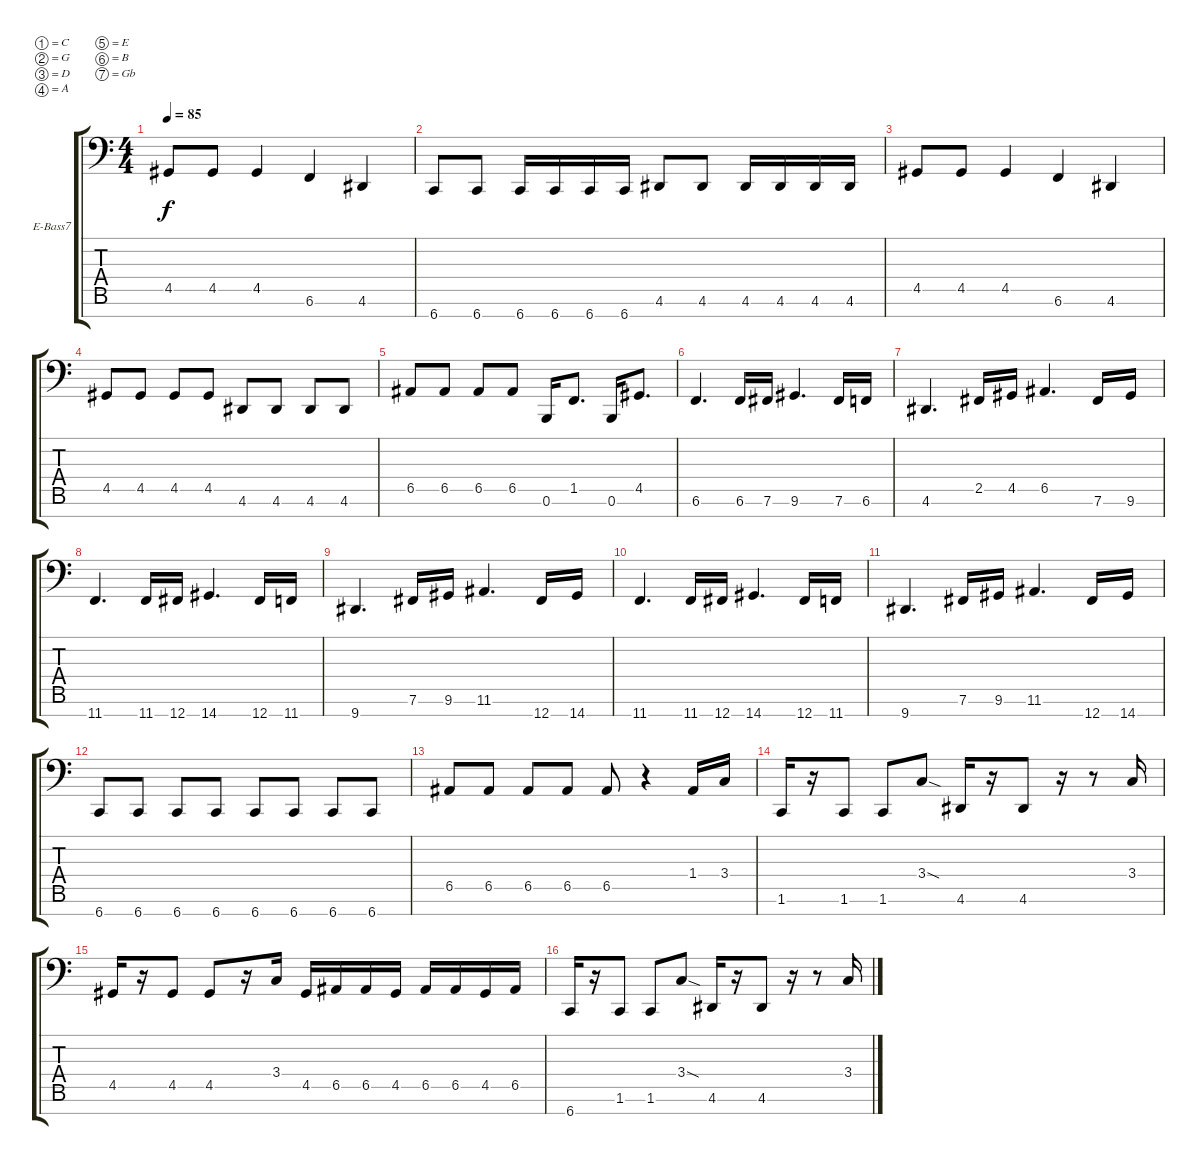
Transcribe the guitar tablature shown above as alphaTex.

\defaultSystemsLayout 4
\bracketExtendMode groupsimilarinstruments
\firstSystemTrackNameOrientation horizontal
\otherSystemsTrackNameOrientation horizontal
\track ("Electric Bass" "E-Bass7") {instrument electricbassfinger}
\staff {score tabs}
\tuning (C3 G2 D2 A1 E1 B0 Gb0)
\ts (4 4)
\tempo 85
\clef f4
\scale
0.333333
\ks c
4.5.8{dy f} 4.5.8 4.5.4 6.6.4 4.6.4 |
\scale
0.333333 6.7.8 6.7.8 6.7.16 6.7.16 6.7.16 6.7.16 4.6.8 4.6.8 4.6.16 4.6.16 4.6.16 4.6.16 |
\scale
0.333333 4.5.8 4.5.8 4.5.4 6.6.4 4.6.4 |
\scale
0.333333 4.5.8 4.5.8 4.5.8 4.5.8 4.6.8 4.6.8 4.6.8 4.6.8 |
\scale
0.333333 6.5.8 6.5.8 6.5.8 6.5.8 0.6.16 1.5.8{d} 0.6.16 4.5.8{d} |
\scale
0.333333 6.6.4{d} 6.6.16 7.6.16 9.6.4{d} 7.6.16 6.6.16 |
\scale
0.333333 4.6.4{d} 2.5.16 4.5.16 6.5.4{d} 7.6.16 9.6.16 |
\scale
0.333333 11.7.4{d} 11.7.16 12.7.16 14.7.4{d} 12.7.16 11.7.16 |
\scale
0.333333 9.7.4{d} 7.6.16 9.6.16 11.6.4{d} 12.7.16 14.7.16 |
\scale
0.333333 11.7.4{d} 11.7.16 12.7.16 14.7.4{d} 12.7.16 11.7.16 |
\scale
0.333333 9.7.4{d} 7.6.16 9.6.16 11.6.4{d} 12.7.16 14.7.16 |
\scale
0.333333 6.7.8 6.7.8 6.7.8 6.7.8 6.7.8 6.7.8 6.7.8 6.7.8 |
\scale
0.333333 6.5.8 6.5.8 6.5.8 6.5.8 6.5.8 r.4 1.4.16 3.4.16 |
\scale
0.333333 1.6.16 r.16 1.6.8 1.6.8 3.4{sod}.8 4.6.16 r.16 4.6.8 r.16 r.8 3.4.16 |
\scale
0.333333 4.5.16 r.16 4.5.8 4.5.8 r.16 3.4.16 4.5.16 6.5.16 6.5.16 4.5.16 6.5.16 6.5.16 4.5.16 6.5.16 |
\scale
0.333333 6.7.16 r.16 1.6.8 1.6.8 3.4{sod}.8 4.6.16 r.16 4.6.8 r.16 r.8 3.4.16
